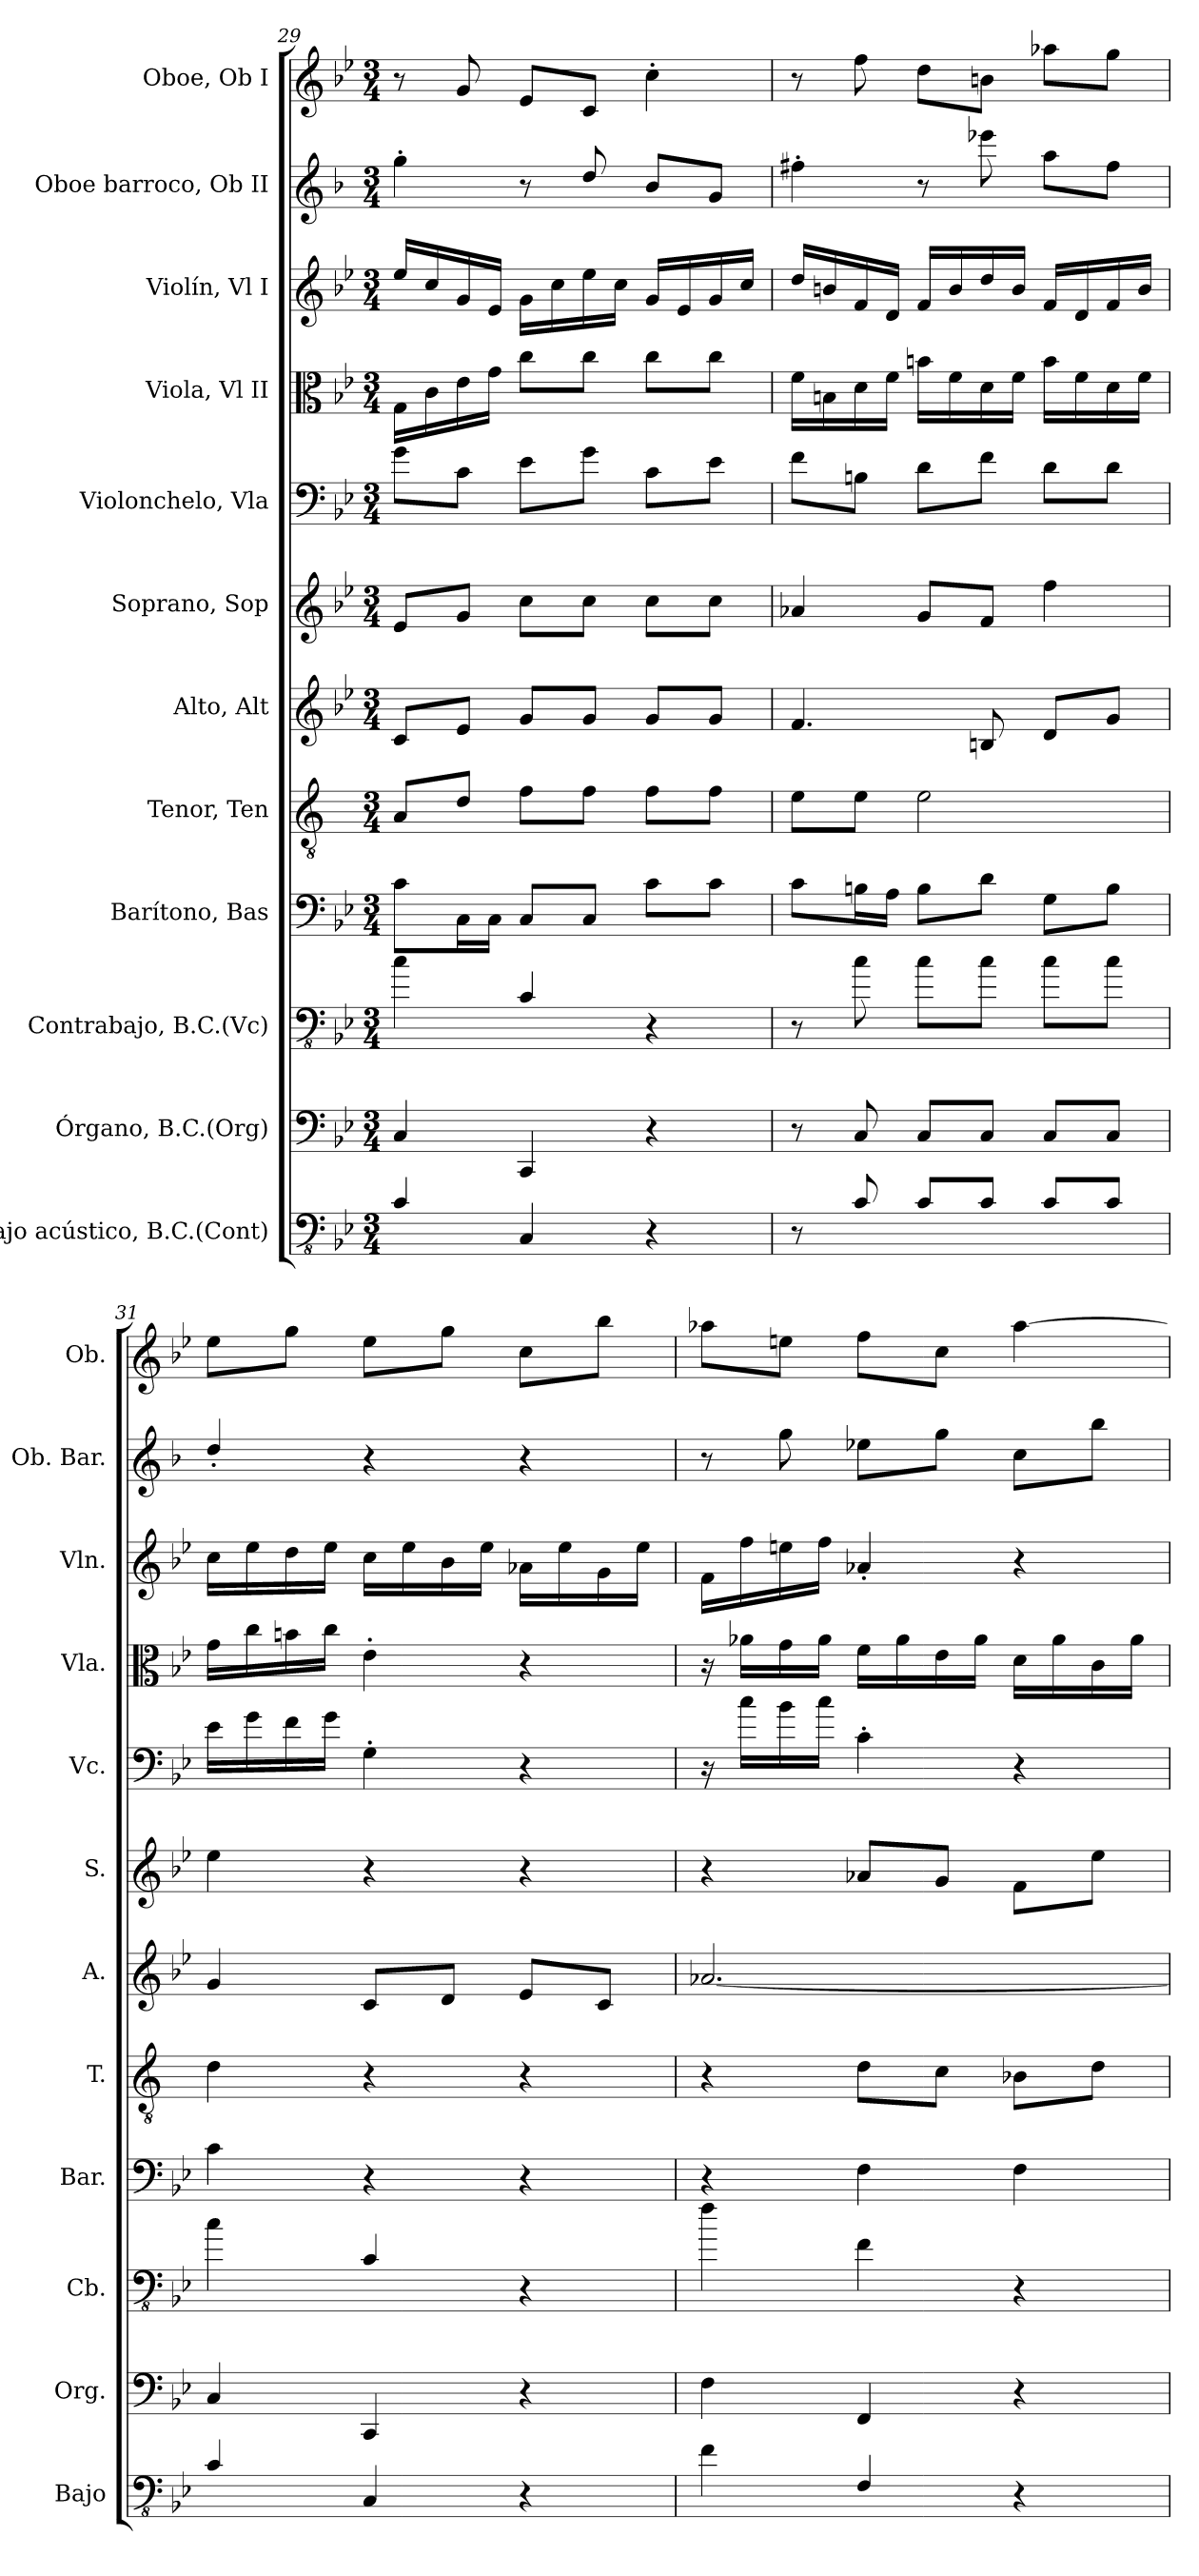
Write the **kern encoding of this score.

**kern	**kern	**kern	**kern	**kern	**kern	**kern	**kern	**kern	**kern	**kern	**kern
*part12	*part11	*part10	*part9	*part8	*part7	*part6	*part5	*part4	*part3	*part2	*part1
*staff12	*staff11	*staff10	*staff9	*staff8	*staff7	*staff6	*staff5	*staff4	*staff3	*staff2	*staff1
*I"Bajo acústico, B.C.(Cont)	*I"Órgano, B.C.(Org)	*I"Contrabajo, B.C.(Vc)	*I"Barítono, Bas	*I"Tenor, Ten	*I"Alto, Alt	*I"Soprano, Sop	*I"Violonchelo, Vla	*I"Viola, Vl II	*I"Violín, Vl I	*I"Oboe barroco, Ob II	*I"Oboe, Ob I
*I'Bajo	*I'Org.	*I'Cb.	*I'Bar.	*I'T.	*I'A.	*I'S.	*I'Vc.	*I'Vla.	*I'Vln.	*I'Ob. Bar.	*I'Ob.
*clefFv4	*clefF4	*clefFv4	*clefF4	*clefGv2	*clefG2	*clefG2	*clefF4	*clefC3	*clefG2	*clefG2	*clefG2
*ITrd7c12	*	*ITrd7c12	*	*ITrd1c2	*	*	*	*	*	*ITrd4c7	*
*k[b-e-]	*k[b-e-]	*k[b-e-]	*k[b-e-]	*k[b-e-]	*k[b-e-]	*k[b-e-]	*k[b-e-]	*k[b-e-]	*k[b-e-]	*k[b-e-]	*k[b-e-]
*M3/4	*M3/4	*M3/4	*M3/4	*M3/4	*M3/4	*M3/4	*M3/4	*M3/4	*M3/4	*M3/4	*M3/4
=29	=29	=29	=29	=29	=29	=29	=29	=29	=29	=29	=29
4CC/	4C/	4C\	8c\L	8G/L	8c/L	8e-/L	8g\L	16G\LL	16ee-/LL	4cc'\	8r
.	.	.	.	.	.	.	.	16c\	16cc/	.	.
.	.	.	16C\L	8c/J	8e-/J	8g/J	8c\J	16e-\	16g/	.	8g/
.	.	.	16C\JJ	.	.	.	.	16g\JJ	16e-/JJ	.	.
4CCC/	4CC/	4CC/	8C/L	8e-\L	8g/L	8cc\L	8e-\L	8cc\L	16g\LL	8r	8e-/L
.	.	.	.	.	.	.	.	.	16cc\	.	.
.	.	.	8C/J	8e-\J	8g/J	8cc\J	8g\J	8cc\J	16ee-\	8g/	8c/J
.	.	.	.	.	.	.	.	.	16cc\JJ	.	.
4r	4r	4r	8c\L	8e-\L	8g/L	8cc\L	8c\L	8cc\L	16g/LL	8e-/L	4cc'\
.	.	.	.	.	.	.	.	.	16e-/	.	.
.	.	.	8c\J	8e-\J	8g/J	8cc\J	8e-\J	8cc\J	16g/	8c/J	.
.	.	.	.	.	.	.	.	.	16cc/JJ	.	.
!!LO:PB:g=z
=30	=30	=30	=30	=30	=30	=30	=30	=30	=30	=30	=30
8r	8r	8r	8c\L	8d\L	4.f/	4a-X/	8f\L	16f\LL	16dd/LL	4bn'\	8r
.	.	.	.	.	.	.	.	16Bn\	16bn/	.	.
8CC/	8C/	8C\	16Bn\L	8d\J	.	.	8Bn\J	16d\	16f/	.	8ff\
.	.	.	16A\JJ	.	.	.	.	16f\JJ	16d/JJ	.	.
8CC/L	8C/L	8C\L	8B\L	2d\	.	8g/L	8d\L	16bn\LL	16f/LL	8r	8dd\L
.	.	.	.	.	.	.	.	16f\	16b/	.	.
8CC/J	8C/J	8C\J	8d\J	.	8Bn/	8f/J	8f\J	16d\	16dd/	8aa-X\	8bn\J
.	.	.	.	.	.	.	.	16f\JJ	16b/JJ	.	.
8CC/L	8C/L	8C\L	8G\L	.	8d/L	4ff\	8d\L	16b\LL	16f/LL	8dd\L	8aa-X\L
.	.	.	.	.	.	.	.	16f\	16d/	.	.
8CC/J	8C/J	8C\J	8B\J	.	8g/J	.	8d\J	16d\	16f/	8b\J	8gg\J
.	.	.	.	.	.	.	.	16f\JJ	16b/JJ	.	.
=31	=31	=31	=31	=31	=31	=31	=31	=31	=31	=31	=31
4CC/	4C/	4C\	4c\	4c\	4g/	4ee-\	16e-\LL	16g\LL	16cc\LL	4g'/	8ee-\L
.	.	.	.	.	.	.	16g\	16cc\	16ee-\	.	.
.	.	.	.	.	.	.	16f\	16bn\	16dd\	.	8gg\J
.	.	.	.	.	.	.	16g\JJ	16cc\JJ	16ee-\JJ	.	.
4CCC/	4CC/	4CC/	4r	4r	8c/L	4r	4G'\	4e-'\	16cc\LL	4r	8ee-\L
.	.	.	.	.	.	.	.	.	16ee-\	.	.
.	.	.	.	.	8d/J	.	.	.	16b-\	.	8gg\J
.	.	.	.	.	.	.	.	.	16ee-\JJ	.	.
4r	4r	4r	4r	4r	8e-/L	4r	4r	4r	16a-X\LL	4r	8cc\L
.	.	.	.	.	.	.	.	.	16ee-\	.	.
.	.	.	.	.	8c/J	.	.	.	16g\	.	8bb-\J
.	.	.	.	.	.	.	.	.	16ee-\JJ	.	.
!!LO:PB:g=z
=32	=32	=32	=32	=32	=32	=32	=32	=32	=32	=32	=32
4FF\	4F\	4F\	4r	4r	[2.a-X/	4r	16r	16r	16f\LL	8r	8aa-X\L
.	.	.	.	.	.	.	16cc\LL	16a-X\LL	16ff\	.	.
.	.	.	.	.	.	.	16b-\	16g\	16een\	8cc\	8een\J
.	.	.	.	.	.	.	16cc\JJ	16a-\JJ	16ff\JJ	.	.
4FFF/	4FF/	4FF\	4F\	8c\L	.	8a-X/L	4c'\	16f\LL	4a-X'/	8a-X\L	8ff\L
.	.	.	.	.	.	.	.	16a-\	.	.	.
.	.	.	.	8B-\J	.	8g/J	.	16e-\	.	8cc\J	8cc\J
.	.	.	.	.	.	.	.	16a-\JJ	.	.	.
4r	4r	4r	4F\	8A-X\L	.	8f\L	4r	16d\LL	4r	8f\L	[4aa-\
.	.	.	.	.	.	.	.	16a-\	.	.	.
.	.	.	.	8c\J	.	8ee-\J	.	16c\	.	8ee-\J	.
.	.	.	.	.	.	.	.	16a-\JJ	.	.	.
=	=	=	=	=	=	=	=	=	=	=	=
*-	*-	*-	*-	*-	*-	*-	*-	*-	*-	*-	*-
